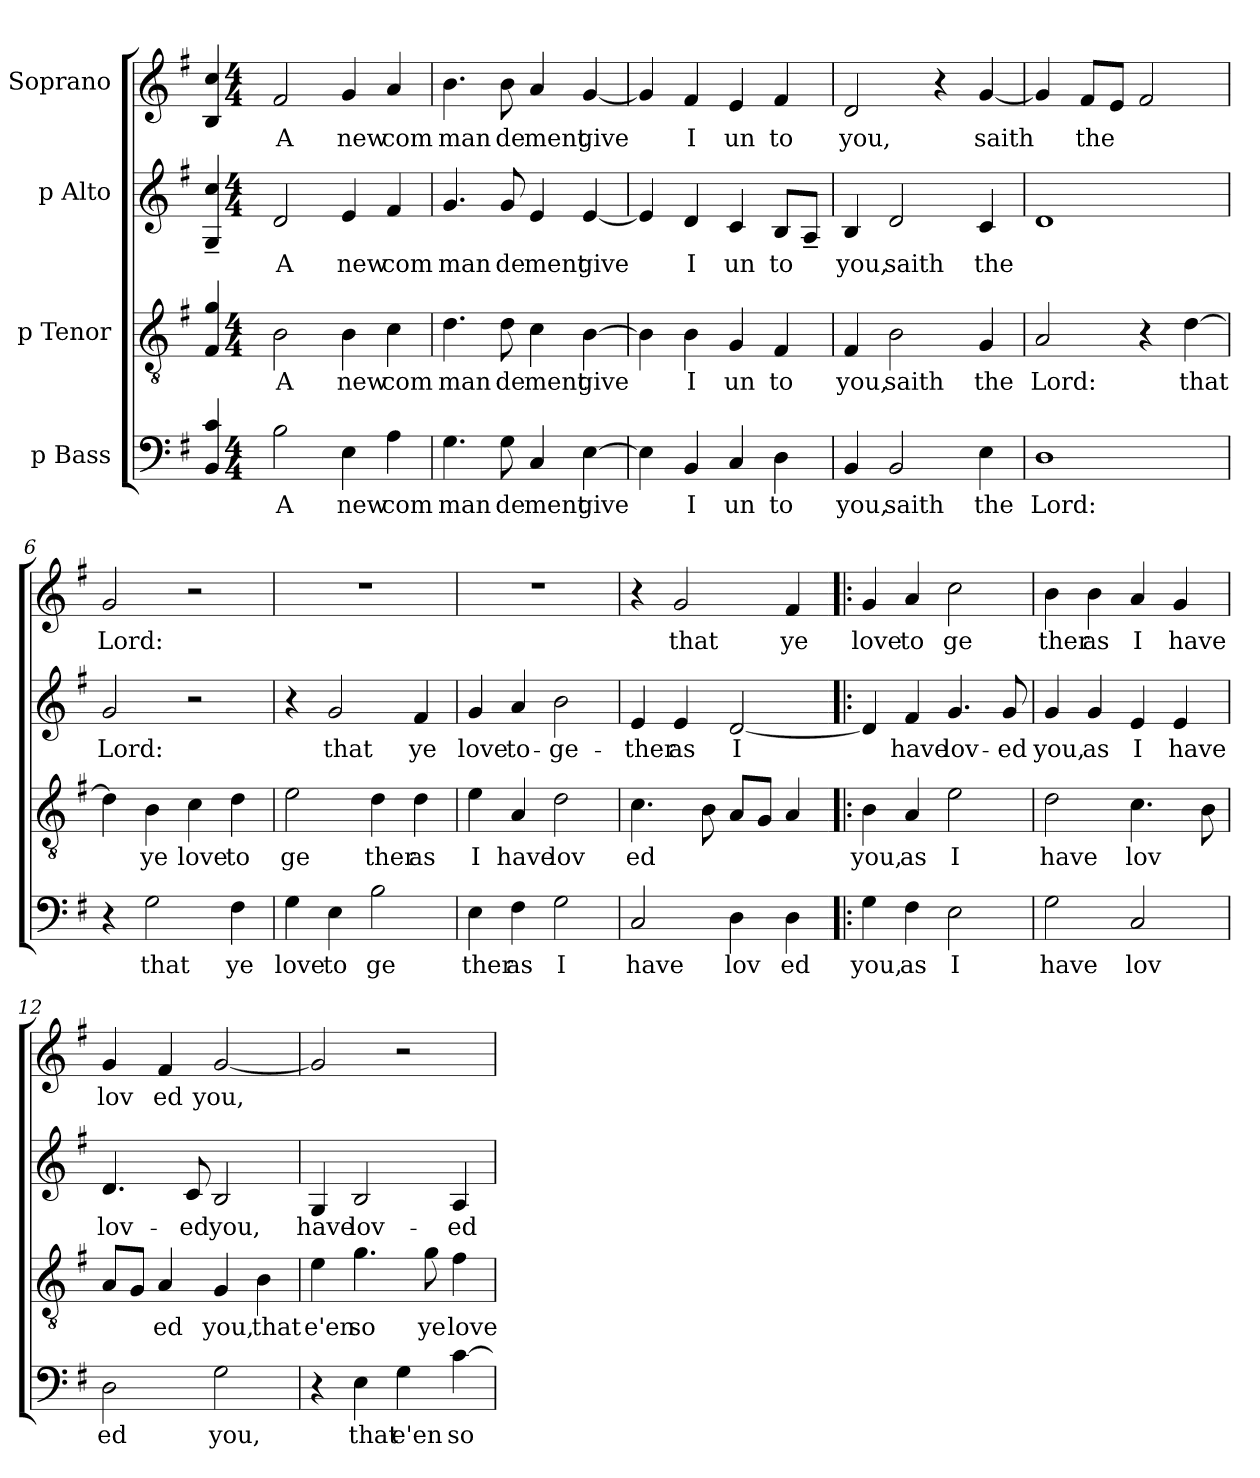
**kern	**text	**kern	**text	**kern	**text	**kern	**text
*part4	*part4	*part3	*part3	*part2	*part2	*part1	*part1
*staff4	*staff4	*staff3	*staff3	*staff2	*staff2	*staff1	*staff1
*I"p Bass	*	*I"p Tenor	*	*I"p Alto	*	*I"Soprano	*
!!LO:PB:g=z
*stria5	*	*stria5	*	*stria5	*	*stria5	*
*clefF4	*	*clefGv2	*	*clefG2	*	*clefG2	*
*k[f#]	*	*k[f#]	*	*k[f#]	*	*k[f#]	*
*G:	*	*G:	*	*G:	*	*G:	*
=1	=1	=1	=1	=1	=1	=1	=1
4c/ 4BB/	.	4g/ 4F#/	.	4cc/~> 4G/~>	.	4cc/ 4B/	.
*M4/4	*	*M4/4	*	*M4/4	*	*M4/4	*
*met(c)	*	*met(c)	*	*met(c)	*	*met(c)	*
!	!LO:LY:b:cj	!	!LO:LY:b:cj	!	!LO:LY:b:cj	!	!LO:LY:b:cj
2B\	A	2B\	A	2d/	A	2f#/	A
!	!LO:LY:b:cj	!	!LO:LY:b:cj	!	!LO:LY:b:cj	!	!LO:LY:b:cj
4E\	new	4B\	new	4e/	new	4g/	new
!	!LO:LY:b:cj	!	!LO:LY:b:cj	!	!LO:LY:b:cj	!	!LO:LY:b:cj
4A\	com	4c\	com	4f#/	com	4a/	com
=2	=2	=2	=2	=2	=2	=2	=2
!	!LO:LY:b:cj	!	!LO:LY:b:cj	!	!LO:LY:b:cj	!	!LO:LY:b:cj
4.G\	man	4.d\	man	4.g/	man	4.b\	man
!	!LO:LY:b:cj	!	!LO:LY:b:cj	!	!LO:LY:b:cj	!	!LO:LY:b:cj
8G\	de	8d\	de	8g/	de	8b\	de
!	!LO:LY:b:cj	!	!LO:LY:b:cj	!	!LO:LY:b:cj	!	!LO:LY:b:cj
4C/	ment	4c\	ment	4e/	ment	4a/	ment
!	!LO:LY:b:cj	!	!LO:LY:b:cj	!	!LO:LY:b:cj	!	!LO:LY:b:cj
[>4E\	give	[>4B\	give	[<4e/	give	[<4g/	give
=3	=3	=3	=3	=3	=3	=3	=3
4E\]	.	4B\]	.	4e/]	.	4g/]	.
!	!LO:LY:b:cj	!	!LO:LY:b:cj	!	!LO:LY:b:cj	!	!LO:LY:b:cj
4BB/	I	4B\	I	4d/	I	4f#/	I
!	!LO:LY:b:cj	!	!LO:LY:b:cj	!	!LO:LY:b:cj	!	!LO:LY:b:cj
4C/	un	4G/	un	4c/	un	4e/	un
!	!LO:LY:b:cj	!	!LO:LY:b:cj	!	!LO:LY:b:cj	!	!LO:LY:b:cj
4D\	to	4F#/	to	8B/L	to	4f#/	to
.	.	.	.	8A~</J	.	.	.
=4	=4	=4	=4	=4	=4	=4	=4
!	!LO:LY:b:cj	!	!LO:LY:b:cj	!	!LO:LY:b:cj	!	!LO:LY:b:cj
4BB/	you,	4F#/	you,	4B/	you,	2d/	you,
!	!LO:LY:b:cj	!	!LO:LY:b:cj	!	!LO:LY:b:cj	!	!
2BB/	saith	2B\	saith	2d/	saith	.	.
.	.	.	.	.	.	4r	.
!	!LO:LY:b:cj	!	!LO:LY:b:cj	!	!LO:LY:b	!	!LO:LY:b:cj
4E\	the	4G/	the	4c/	the	[<4g/	saith
=5	=5	=5	=5	=5	=5	=5	=5
!	!LO:LY:b:cj	!	!LO:LY:b:cj	!	!	!	!
1D	Lord:	2A/	Lord:	1d	.	4g/]	.
!	!	!	!	!	!	!	!LO:LY:b
.	.	.	.	.	.	8f#/L	the
.	.	.	.	.	.	8e/J	.
.	.	4r	.	.	.	2f#/	.
!	!	!	!LO:LY:b:cj	!	!	!	!
.	.	[>4d\	that	.	.	.	.
=6	=6	=6	=6	=6	=6	=6	=6
!	!	!	!	!	!LO:LY:b:cj	!	!LO:LY:b:cj
4r	.	4d\]	.	2g/	Lord:	2g/	Lord:
!	!LO:LY:b:cj	!	!LO:LY:b:cj	!	!	!	!
2G\	that	4B\	ye	.	.	.	.
!	!	!	!LO:LY:b:cj	!	!	!	!
.	.	4c\	love	2r	.	2r	.
!	!LO:LY:b:cj	!	!LO:LY:b:cj	!	!	!	!
4F#\	ye	4d\	to	.	.	.	.
!!LO:LB:g=z
=7	=7	=7	=7	=7	=7	=7	=7
!	!LO:LY:b:cj	!	!LO:LY:b:cj	!	!	!	!
4G\	love	2e\	ge	4r	.	1r	.
!	!LO:LY:b:cj	!	!	!	!LO:LY:b:cj	!	!
4E\	to	.	.	2g/	that	.	.
!	!LO:LY:b:cj	!	!LO:LY:b:cj	!	!	!	!
2B\	ge	4d\	ther	.	.	.	.
!	!	!	!LO:LY:b:cj	!	!LO:LY:b:cj	!	!
.	.	4d\	as	4f#/	ye	.	.
=8	=8	=8	=8	=8	=8	=8	=8
!	!LO:LY:b:cj	!	!LO:LY:b:cj	!	!LO:LY:b:cj	!	!
4E\	ther	4e\	I	4g/	love	1r	.
!	!LO:LY:b:cj	!	!LO:LY:b:cj	!	!LO:LY:b:cj	!	!
4F#\	as	4A/	have	4a/	to-	.	.
!	!LO:LY:b:cj	!	!LO:LY:b:cj	!	!LO:LY:b:cj	!	!
2G\	I	2d\	lov	2b\	-ge-	.	.
=9	=9	=9	=9	=9	=9	=9	=9
!	!LO:LY:b:cj	!	!LO:LY:b:cj	!	!LO:LY:b:cj	!	!
2C/	have	4.c\	ed	4e/	-ther	4r	.
!	!	!	!	!	!LO:LY:b:cj	!	!LO:LY:b:cj
.	.	.	.	4e/	as	2g/	that
.	.	8B\	.	.	.	.	.
!	!LO:LY:b:cj	!	!	!	!LO:LY:b:cj	!	!
4D\	lov	8A/L	.	[<2d/	I	.	.
.	.	8G/J	.	.	.	.	.
!	!LO:LY:b:cj	!	!	!	!	!	!LO:LY:b:cj
4D\	ed	4A/	.	.	.	4f#/	ye
=10!|:	=10!|:	=10!|:	=10!|:	=10!|:	=10!|:	=10!|:	=10!|:
!	!LO:LY:b:cj	!	!LO:LY:b:cj	!	!	!	!LO:LY:b:cj
4G\	you,	4B\	you,	4d/]	.	4g/	love
!	!LO:LY:b:cj	!	!LO:LY:b:cj	!	!LO:LY:b:cj	!	!LO:LY:b:cj
4F#\	as	4A/	as	4f#/	have	4a/	to
!	!LO:LY:b:cj	!	!LO:LY:b:cj	!	!LO:LY:b:cj	!	!LO:LY:b:cj
2E\	I	2e\	I	4.g/	lov-	2cc\	ge
!	!	!	!	!	!LO:LY:b:cj	!	!
.	.	.	.	8g/	-ed	.	.
=11	=11	=11	=11	=11	=11	=11	=11
!	!LO:LY:b:cj	!	!LO:LY:b:cj	!	!LO:LY:b:cj	!	!LO:LY:b:cj
2G\	have	2d\	have	4g/	you,	4b\	ther
!	!	!	!	!	!LO:LY:b:cj	!	!LO:LY:b:cj
.	.	.	.	4g/	as	4b\	as
!	!LO:LY:b:cj	!	!LO:LY:b	!	!LO:LY:b:cj	!	!LO:LY:b:cj
2C/	lov	4.c\	lov	4e/	I	4a/	I
!	!	!	!	!	!LO:LY:b:cj	!	!LO:LY:b:cj
.	.	.	.	4e/	have	4g/	have
.	.	8B\	.	.	.	.	.
=12	=12	=12	=12	=12	=12	=12	=12
!	!LO:LY:b:cj	!	!	!	!LO:LY:b:cj	!	!LO:LY:b:cj
2D\	ed	8A/L	.	4.d/	lov-	4g/	lov
.	.	8G/J	.	.	.	.	.
!	!	!	!LO:LY:b:cj	!	!	!	!LO:LY:b:cj
.	.	4A/	ed	.	.	4f#/	ed
!	!	!	!	!	!LO:LY:b:cj	!	!
.	.	.	.	8c/	-ed	.	.
!	!LO:LY:b:cj	!	!LO:LY:b:cj	!	!LO:LY:b:cj	!	!LO:LY:b:cj
2G\	you,	4G/	you,	2B/	you,	[<2g/	you,
!	!	!	!LO:LY:b:cj	!	!	!	!
.	.	4B\	that	.	.	.	.
=13	=13	=13	=13	=13	=13	=13	=13
!	!	!	!LO:LY:b:cj	!	!LO:LY:b:cj	!	!
4r	.	4e\	e'en	4G/	have	2g/]	.
!	!LO:LY:b:cj	!	!LO:LY:b:cj	!	!LO:LY:b:cj	!	!
4E\	that	4.g\	so	2B/	lov-	.	.
!	!LO:LY:b:cj	!	!	!	!	!	!
4G\	e'en	.	.	.	.	2r	.
!	!	!	!LO:LY:b:cj	!	!	!	!
.	.	8g\	ye	.	.	.	.
!	!LO:LY:b:cj	!	!LO:LY:b:cj	!	!LO:LY:b:cj	!	!
[>4c\	so	4f#\	love	4A/	-ed	.	.
=	=	=	=	=	=	=	=
*-	*-	*-	*-	*-	*-	*-	*-
